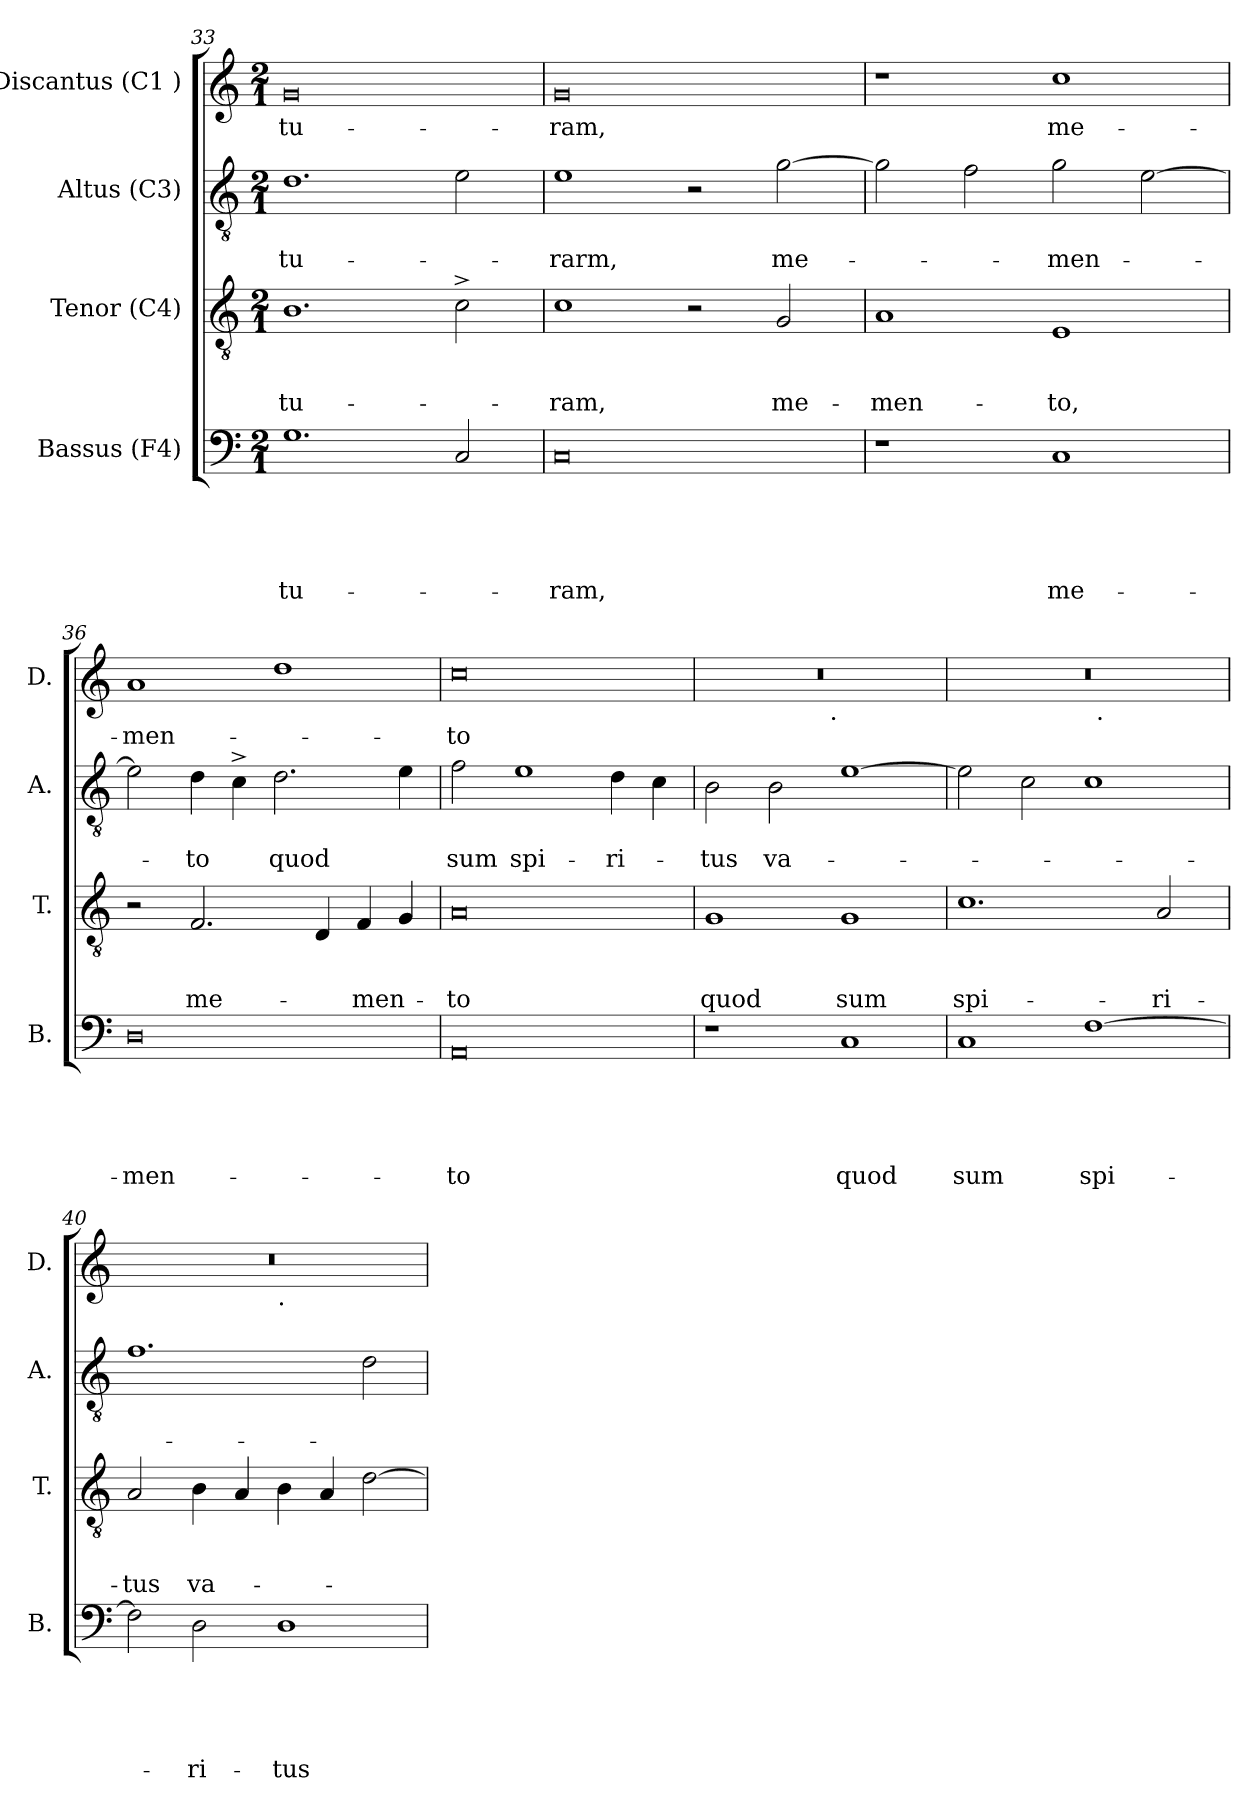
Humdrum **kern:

**kern	**text	**text	**text	**text	**text	**kern	**text	**text	**text	**kern	**text	**text	**kern	**text
*part4	*part4	*part4	*part4	*part4	*part4	*part3	*part3	*part3	*part3	*part2	*part2	*part2	*part1	*part1
*staff4	*staff4	*staff4	*staff4	*staff4	*staff4	*staff3	*staff3	*staff3	*staff3	*staff2	*staff2	*staff2	*staff1	*staff1
*I"Bassus (F4)	*	*	*	*	*	*I"Tenor (C4)	*	*	*	*I"Altus (C3)	*	*	*I"Discantus (C1 )	*
*I'B.	*	*	*	*	*	*I'T.	*	*	*	*I'A.	*	*	*I'D.	*
*clefF4	*	*	*	*	*	*clefGv2	*	*	*	*clefGv2	*	*	*clefG2	*
*k[]	*	*	*	*	*	*k[]	*	*	*	*k[]	*	*	*k[]	*
*C:	*	*	*	*	*	*C:	*	*	*	*C:	*	*	*C:	*
*M2/1	*	*	*	*	*	*M2/1	*	*	*	*M2/1	*	*	*M2/1	*
=33	=33	=33	=33	=33	=33	=33	=33	=33	=33	=33	=33	=33	=33	=33
!	!	!	!	!	!LO:LY:b	!	!	!	!LO:LY:b	!	!	!LO:LY:b	!	!LO:LY:b:rj
1.G	.	.	.	.	-tu-	1.B	.	.	-tu-	1.d	.	-tu-	0g	-tu-
2C/	.	.	.	.	.	2c^>\	.	.	.	2e\	.	.	.	.
!!LO:PB:g=z
=34	=34	=34	=34	=34	=34	=34	=34	=34	=34	=34	=34	=34	=34	=34
!	!	!	!	!	!LO:LY:b	!	!	!	!LO:LY:b	!	!	!LO:LY:b	!	!LO:LY:b
0C	.	.	.	.	-ram,	1c	.	.	-ram,	1e	.	-rarm,	0g	-ram,
.	.	.	.	.	.	2r	.	.	.	2r	.	.	.	.
!	!	!	!	!	!	!	!	!	!LO:LY:b	!	!	!LO:LY:b	!	!
.	.	.	.	.	.	2G/	.	.	me-	[>2g\	.	me-	.	.
=35	=35	=35	=35	=35	=35	=35	=35	=35	=35	=35	=35	=35	=35	=35
!	!	!	!	!	!	!	!	!	!LO:LY:b	!	!	!	!	!
1r	.	.	.	.	.	1A	.	.	-men-	2g\]	.	.	1r	.
.	.	.	.	.	.	.	.	.	.	2f\	.	.	.	.
!	!	!	!	!	!LO:LY:b	!	!	!	!LO:LY:b	!	!	!LO:LY:b	!	!LO:LY:b
1C	.	.	.	.	me-	1E	.	.	-to,	2g\	.	-men-	1cc	me-
.	.	.	.	.	.	.	.	.	.	[>2e\	.	.	.	.
=36	=36	=36	=36	=36	=36	=36	=36	=36	=36	=36	=36	=36	=36	=36
!	!	!	!	!	!LO:LY:b	!	!	!	!	!	!	!	!	!LO:LY:b
0D	.	.	.	.	-men-	2r	.	.	.	2e\]	.	.	1a	-men-
!	!	!	!	!	!	!	!	!	!LO:LY:b	!	!	!LO:LY:b	!	!
.	.	.	.	.	.	2.F/	.	.	me-	4d\	.	-to	.	.
.	.	.	.	.	.	.	.	.	.	4c^>\	.	.	.	.
!	!	!	!	!	!	!	!	!	!	!	!	!LO:LY:b	!	!
.	.	.	.	.	.	.	.	.	.	2.d\	.	quod	1dd	.
.	.	.	.	.	.	4D/	.	.	.	.	.	.	.	.
!	!	!	!	!	!	!	!	!	!LO:LY:b	!	!	!	!	!
.	.	.	.	.	.	4F/	.	.	-men-	.	.	.	.	.
.	.	.	.	.	.	4G/	.	.	.	4e\	.	.	.	.
=37	=37	=37	=37	=37	=37	=37	=37	=37	=37	=37	=37	=37	=37	=37
!	!	!	!	!	!LO:LY:b:rj	!	!	!	!LO:LY:b:rj	!	!	!LO:LY:b	!	!LO:LY:b:rj
0AA	.	.	.	.	-to	0A	.	.	-to	2f\	.	sum	0cc	-to
!	!	!	!	!	!	!	!	!	!	!	!	!LO:LY:b	!	!
.	.	.	.	.	.	.	.	.	.	1e	.	spi-	.	.
!	!	!	!	!	!	!	!	!	!	!	!	!LO:LY:b	!	!
.	.	.	.	.	.	.	.	.	.	4d\	.	-ri-	.	.
.	.	.	.	.	.	.	.	.	.	4c\	.	.	.	.
=38	=38	=38	=38	=38	=38	=38	=38	=38	=38	=38	=38	=38	=38	=38
!	!	!	!	!	!	!	!	!	!LO:LY:b	!	!	!LO:LY:b	!	!
*	*	*	*	*	*	*	*	*	*	*	*	*	*^	*
1r	.	.	.	.	.	1G	.	.	quod	2B\	.	-tus	0r	2ryy	.
!	!	!	!	!	!	!	!	!	!	!	!	!LO:LY:b	!	!	!
.	.	.	.	.	.	.	.	.	.	2B\	.	va-	.	4...ryy	.
!	!	!	!	!	!	!	!	!	!	!	!	!	!	!LO:TX:b:t=.	!
.	.	.	.	.	.	.	.	.	.	.	.	.	.	1ryy	.
!	!	!	!	!	!LO:LY:b	!	!	!	!LO:LY:b	!	!	!	!	!	!
1C	.	.	.	.	quod	1G	.	.	sum	[<1e	.	.	.	.	.
.	.	.	.	.	.	.	.	.	.	.	.	.	.	32ryy	.
!!LO:LB:g=z	!!
=39	=39	=39	=39	=39	=39	=39	=39	=39	=39	=39	=39	=39	=39	=39	=39
!	!	!	!	!	!LO:LY:b	!	!	!	!LO:LY:b	!	!	!	!	!	!
1C	.	.	.	.	sum	1.c	.	.	spi-	2e\]	.	.	0r	1ryy	.
.	.	.	.	.	.	.	.	.	.	2c\	.	.	.	.	.
!	!	!	!	!	!LO:LY:b	!	!	!	!	!	!	!	!	!	!
[>1F	.	.	.	.	spi-	.	.	.	.	1c	.	.	.	32ryy	.
!	!	!	!	!	!	!	!	!	!	!	!	!	!	!LO:TX:b:t=.	!
.	.	.	.	.	.	.	.	.	.	.	.	.	.	2ryy	.
!	!	!	!	!	!	!	!	!	!LO:LY:b	!	!	!	!	!	!
.	.	.	.	.	.	2A/	.	.	-ri-	.	.	.	.	.	.
.	.	.	.	.	.	.	.	.	.	.	.	.	.	4...ryy	.
=40	=40	=40	=40	=40	=40	=40	=40	=40	=40	=40	=40	=40	=40	=40	=40
!	!	!	!	!	!	!	!	!	!LO:LY:b	!	!	!	!	!	!
2F\]	.	.	.	.	.	2A/	.	.	-tus	1.f	.	.	0r	1ryy	.
!	!	!	!	!	!LO:LY:b	!	!	!	!LO:LY:b	!	!	!	!	!	!
2D\	.	.	.	.	-ri-	4B\	.	.	va-	.	.	.	.	.	.
.	.	.	.	.	.	4A/	.	.	.	.	.	.	.	.	.
!	!	!	!	!	!	!	!	!	!	!	!	!	!	!LO:TX:b:t=.	!
!	!	!	!	!	!LO:LY:b	!	!	!	!	!	!	!	!	!	!
1D	.	.	.	.	-tus	4B\	.	.	.	.	.	.	.	1ryy	.
.	.	.	.	.	.	4A/	.	.	.	.	.	.	.	.	.
.	.	.	.	.	.	[>2d\	.	.	.	2d\	.	.	.	.	.
*	*	*	*	*	*	*	*	*	*	*	*	*	*v	*v	*
=	=	=	=	=	=	=	=	=	=	=	=	=	=	=
*-	*-	*-	*-	*-	*-	*-	*-	*-	*-	*-	*-	*-	*-	*-
